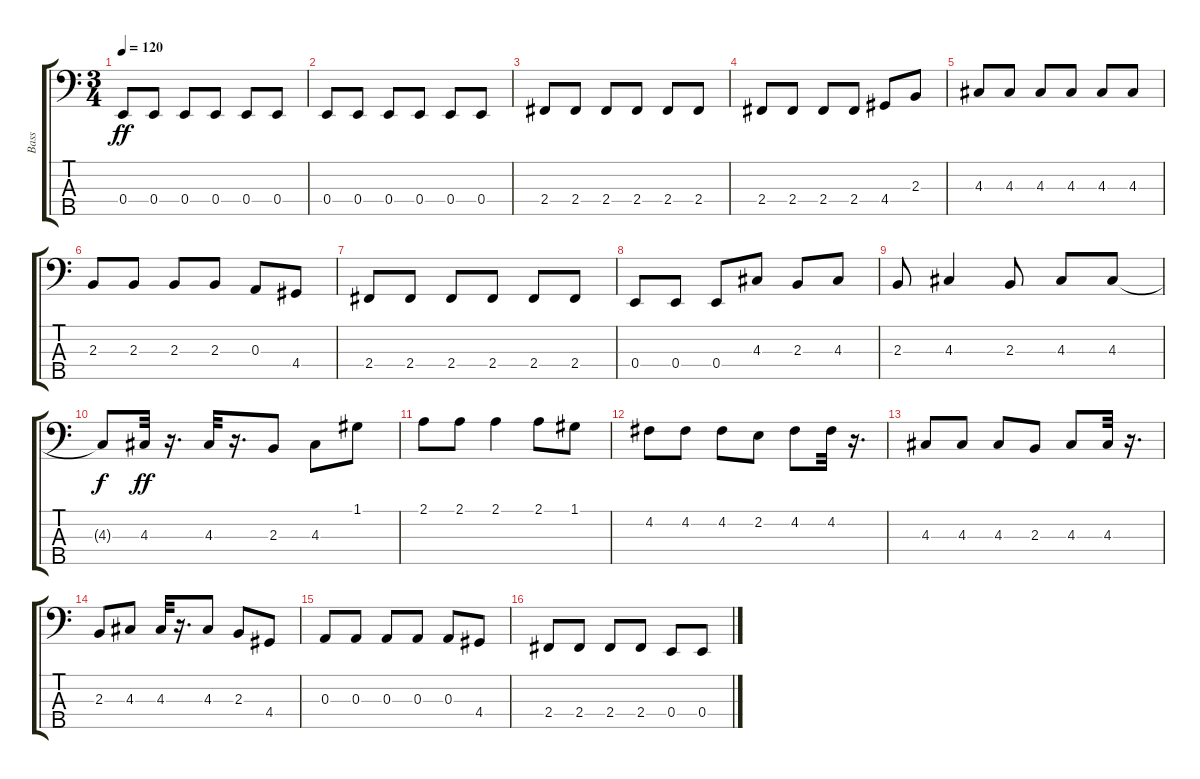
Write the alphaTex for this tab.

\track ("Bass" "Bass") {instrument electricbassfinger}
\staff {score tabs}
\tuning (G2 D2 A1 E1 B0) {hide}
\ts (3 4)
\tempo 120
\clef f4
\ks c
0.4.8{dy ff} 0.4.8 0.4.8 0.4.8 0.4.8 0.4.8 |
0.4.8 0.4.8 0.4.8 0.4.8 0.4.8 0.4.8 |
2.4.8 2.4.8 2.4.8 2.4.8 2.4.8 2.4.8 |
2.4.8 2.4.8 2.4.8 2.4.8 4.4.8 2.3.8 |
4.3.8 4.3.8 4.3.8 4.3.8 4.3.8 4.3.8 |
2.3.8 2.3.8 2.3.8 2.3.8 0.3.8 4.4.8 |
2.4.8 2.4.8 2.4.8 2.4.8 2.4.8 2.4.8 |
0.4.8 0.4.8 0.4.8 4.3.8 2.3.8 4.3.8 |
2.3.8 4.3.4 2.3.8 4.3.8 4.3.8 |
4.3{t}.8{dy f} 4.3.32{dy ff} r.16{d} 4.3.32 r.16{d} 2.3.8 4.3.8 1.1.8 |
2.1.8 2.1.8 2.1.4 2.1.8 1.1.8 |
4.2.8 4.2.8 4.2.8 2.2.8 4.2.8 4.2.32 r.16{d} |
4.3.8 4.3.8 4.3.8 2.3.8 4.3.8 4.3.32 r.16{d} |
2.3.8 4.3.8 4.3.32 r.16{d} 4.3.8 2.3.8 4.4.8 |
0.3.8 0.3.8 0.3.8 0.3.8 0.3.8 4.4.8 |
2.4.8 2.4.8 2.4.8 2.4.8 0.4.8 0.4.8
